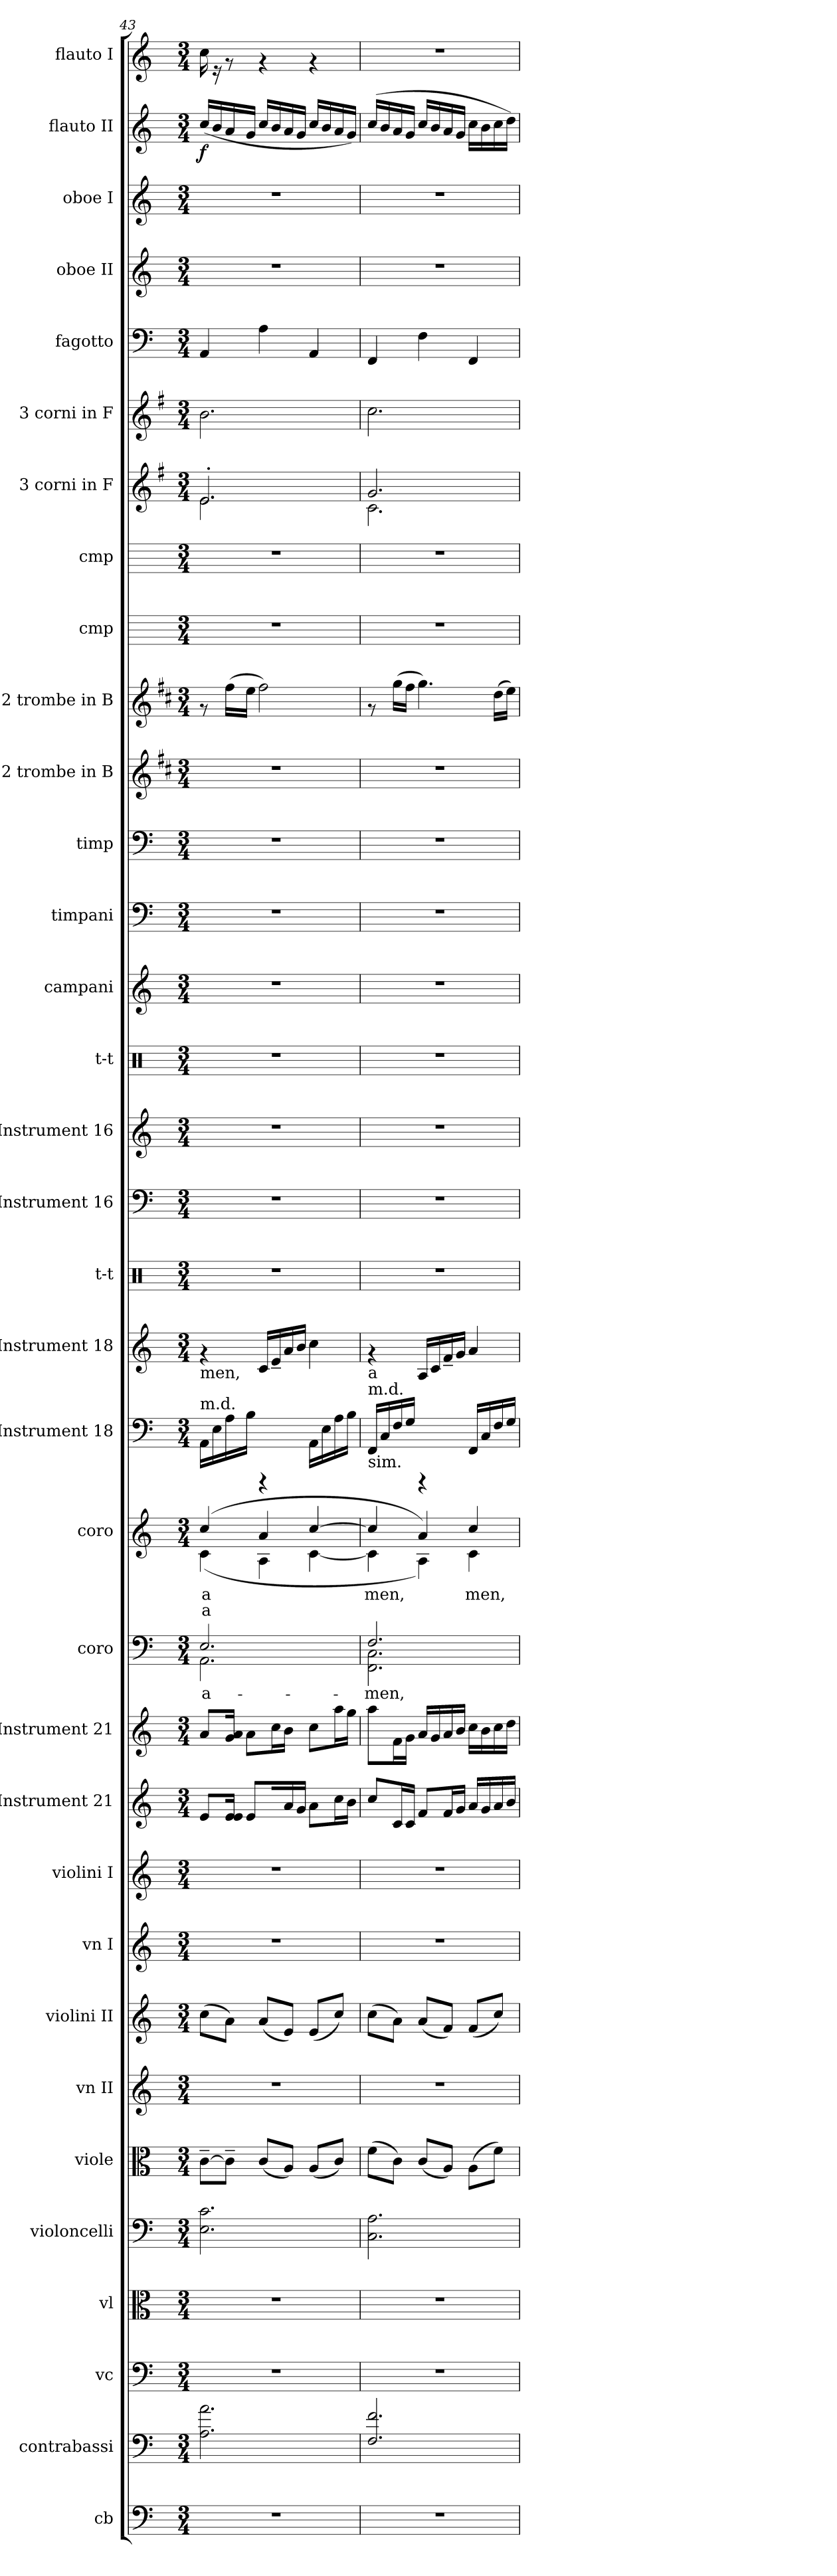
**kern	**kern	**kern	**kern	**kern	**kern	**kern	**kern	**kern	**kern	**kern	**kern	**kern	**text	**kern	**text	**text	**kern	**kern	**kern	**kern	**kern	**kern	**kern	**kern	**kern	**kern	**kern	**kern	**kern	**kern	**kern	**kern	**kern	**kern	**kern	**dynam	**kern
*part34	*part33	*part32	*part31	*part30	*part29	*part28	*part27	*part26	*part25	*part24	*part23	*part22	*part22	*part21	*part21	*part21	*part20	*part19	*part18	*part17	*part16	*part15	*part14	*part13	*part12	*part11	*part10	*part9	*part8	*part7	*part6	*part5	*part4	*part3	*part2	*part2	*part1
*staff34	*staff33	*staff32	*staff31	*staff30	*staff29	*staff28	*staff27	*staff26	*staff25	*staff24	*staff23	*staff22	*staff22	*staff21	*staff21	*staff21	*staff20	*staff19	*staff18	*staff17	*staff16	*staff15	*staff14	*staff13	*staff12	*staff11	*staff10	*staff9	*staff8	*staff7	*staff6	*staff5	*staff4	*staff3	*staff2	*staff2	*staff1
*I"cb	*I"contrabassi	*I"vc	*I"vl	*I"violoncelli	*I"viole	*I"vn II	*I"violini II	*I"vn I	*I"violini I	*I"Instrument 21	*I"Instrument 21	*I"coro	*	*I"coro	*	*	*I"Instrument 18	*I"Instrument 18	*I"t-t	*I"Instrument 16	*I"Instrument 16	*I"t-t	*I"campani	*I"timpani	*I"timp	*I"2 trombe  in B	*I"2 trombe  in B	*I"cmp	*I"cmp	*I"3 corni  in F	*I"3 corni  in F	*I"fagotto	*I"oboe II	*I"oboe I	*I"flauto II	*	*I"flauto I
*I'cb	*I'cb	*I'vc	*I'vl	*I'vc	*I'vl	*I'vn II	*I'vn II	*I'vn I	*I'vn I	*	*	*	*	*	*	*	*	*	*	*	*	*I't-t	*I'cmp	*I'timp	*I'timp	*	*	*	*	*	*	*I'fag	*I'ob II	*I'ob I	*I'fl II	*	*I'fl I
*clefF4	*clefF4	*clefF4	*clefC3	*clefF4	*clefC3	*clefG2	*clefG2	*clefG2	*clefG2	*clefG2	*clefG2	*clefF4	*	*clefG2	*	*	*clefF4	*clefG2	*clefX	*clefF4	*clefG2	*clefX	*clefG2	*clefF4	*clefF4	*clefG2	*clefG2	*	*	*clefG2	*clefG2	*clefF4	*clefG2	*clefG2	*clefG2	*	*clefG2
*	*ITrd7c12	*	*	*	*	*	*	*	*	*	*	*	*	*	*	*	*	*	*	*	*	*	*	*	*	*ITrd1c2	*ITrd1c2	*ITrd-3c-5	*ITrd1c2	*ITrd-3c-5	*ITrd-3c-5	*	*	*	*	*	*
*k[]	*k[]	*k[]	*k[]	*k[]	*k[]	*k[]	*k[]	*k[]	*k[]	*k[]	*k[]	*k[]	*	*k[]	*	*	*k[]	*k[]	*	*k[]	*k[]	*	*k[]	*k[]	*k[]	*k[]	*k[]	*k[b-]	*k[b-e-]	*k[]	*k[]	*k[]	*k[]	*k[]	*k[]	*	*k[]
*C:	*C:	*C:	*C:	*C:	*C:	*C:	*C:	*C:	*C:	*C:	*C:	*C:	*	*C:	*	*	*C:	*C:	*	*C:	*C:	*	*C:	*C:	*C:	*C:	*C:	*F:	*B-:	*C:	*C:	*C:	*C:	*C:	*C:	*	*C:
*M3/4	*M3/4	*M3/4	*M3/4	*M3/4	*M3/4	*M3/4	*M3/4	*M3/4	*M3/4	*M3/4	*M3/4	*M3/4	*	*M3/4	*	*	*M3/4	*M3/4	*M3/4	*M3/4	*M3/4	*M3/4	*M3/4	*M3/4	*M3/4	*M3/4	*M3/4	*M3/4	*M3/4	*M3/4	*M3/4	*M3/4	*M3/4	*M3/4	*M3/4	*	*M3/4
=43	=43	=43	=43	=43	=43	=43	=43	=43	=43	=43	=43	=43	=43	=43	=43	=43	=43	=43	=43	=43	=43	=43	=43	=43	=43	=43	=43	=43	=43	=43	=43	=43	=43	=43	=43	=43	=43
*	*	*	*	*	*	*	*	*	*	*	*	*^	*	*	*	*	*	*	*	*	*	*	*	*	*	*	*	*	*	*	*	*	*	*	*	*	*
!	!	!	!	!	!	!	!	!	!	!	!	!	!	!	!	!	!	!	!LO:TX:b:t=men,	!	!	!	!	!	!	!	!	!	!	!	!	!	!	!	!	!	!	!
!	!	!	!	!	!	!	!	!	!	!	!	!	!	!	!	!	!	!LO:TX:a:t=m.d.	!	!	!	!	!	!	!	!	!	!	!	!	!	!	!	!	!	!	!	!
!	!	!	!	!	!	!	!	!	!	!	!	!	!	!	!LO:TX:a:t=P	!	!	!	!	!	!	!	!	!	!	!	!	!	!	!	!	!	!	!	!	!	!	!
!	!	!	!	!	!	!	!	!	!	!	!	!	!	!LO:LY:b:cj	!	!LO:LY:b:cj	!LO:LY:b:cj	!	!	!	!	!	!	!	!	!	!	!	!	!	!	!	!	!	!	!	!LO:DY:b	!
*	*	*	*	*	*	*	*	*	*	*	*	*	*	*	*^	*	*	*	*	*	*	*	*	*	*	*	*	*	*	*	*^	*	*	*	*	*	*	*
2.r	2.A\ 2.AA\	2.r	2.r	2.c\ 2.E\	[>8c~>\L	2.r	(>8cc\L	2.r	2.r	8e/L	8a/L	2.E/	2.AA\	a-	(>4cc/	(<4c\	a-	-a-	16AA\L	4rf	2.r	2.r	2.r	2.r	2.r	2.r	2.r	2.r	8rf	2.r	2.r	2.a'</	2.a\	2.ee\	4AA/	2.r	2.r	(<16cc/L	f	16cc\
.	.	.	.	.	.	.	.	.	.	.	.	.	.	.	.	.	.	.	16E\	.	.	.	.	.	.	.	.	.	.	.	.	.	.	.	.	.	.	16b/	.	16re
.	.	.	.	.	8c~>\J]	.	8a\J)	.	.	16e/ 16e/J	16a/ 16g/J	.	.	.	.	.	.	.	16A\	.	.	.	.	.	.	.	.	.	(>16ee\L	.	.	.	.	.	.	.	.	16a/	.	8rf
.	.	.	.	.	.	.	.	.	.	8e/L	8a\L	.	.	.	.	.	.	.	16B\J	.	.	.	.	.	.	.	.	.	16dd\J	.	.	.	.	.	.	.	.	16g/J	.	.
!	!	!	!	!	!	!	!	!	!	!	!	!	!	!	!	!	!LO:LY:b:cj	!LO:LY:b:cj	!	!	!	!	!	!	!	!	!	!	!	!	!	!	!	!	!	!	!	!	!	!
.	.	.	.	.	(<8c/L	.	(<8a/L	.	.	.	.	.	.	.	4a/	4A\	--	--	4rCCC	16c/L	.	.	.	.	.	.	.	.	2ee\)	.	.	.	.	.	4A\	.	.	16cc/L	.	4rf
.	.	.	.	.	.	.	.	.	.	16ryy	16cc\	.	.	.	.	.	.	.	.	16e~>/	.	.	.	.	.	.	.	.	.	.	.	.	.	.	.	.	.	16b/	.	.
.	.	.	.	.	8A/J)	.	8e/J)	.	.	16a/	16b\J	.	.	.	.	.	.	.	.	16a/	.	.	.	.	.	.	.	.	.	.	.	.	.	.	.	.	.	16a/	.	.
.	.	.	.	.	.	.	.	.	.	16g/J	16ryy	.	.	.	.	.	.	.	.	16b/J	.	.	.	.	.	.	.	.	.	.	.	.	.	.	.	.	.	16g/J	.	.
!	!	!	!	!	!	!	!	!	!	!	!	!	!	!	!	!	!LO:LY:b:cj	!LO:LY:b:cj	!	!	!	!	!	!	!	!	!	!	!	!	!	!	!	!	!	!	!	!	!	!
.	.	.	.	.	(<8A/L	.	(<8e/L	.	.	8a\L	8cc\L	.	.	.	[>4cc/	[<4c\	--	--	16AA\L	4cc\	.	.	.	.	.	.	.	.	.	.	.	.	.	.	4AA/	.	.	16cc/L	.	4rf
.	.	.	.	.	.	.	.	.	.	.	.	.	.	.	.	.	.	.	16E\	.	.	.	.	.	.	.	.	.	.	.	.	.	.	.	.	.	.	16b/	.	.
.	.	.	.	.	8c/J)	.	8cc/J)	.	.	16cc\	16aa\	.	.	.	.	.	.	.	16A\	.	.	.	.	.	.	.	.	.	.	.	.	.	.	.	.	.	.	16a/	.	.
.	.	.	.	.	.	.	.	.	.	16b\J	16gg\J	.	.	.	.	.	.	.	16B\J	.	.	.	.	.	.	.	.	.	.	.	.	.	.	.	.	.	.	16g/J)	.	.
=44	=44	=44	=44	=44	=44	=44	=44	=44	=44	=44	=44	=44	=44	=44	=44	=44	=44	=44	=44	=44	=44	=44	=44	=44	=44	=44	=44	=44	=44	=44	=44	=44	=44	=44	=44	=44	=44	=44	=44	=44
!	!	!	!	!	!	!	!	!	!	!	!	!	!	!	!	!	!	!	!	!LO:TX:b:t=a	!	!	!	!	!	!	!	!	!	!	!	!	!	!	!	!	!	!	!	!
!	!	!	!	!	!	!	!	!	!	!	!	!	!	!	!	!	!	!	!LO:TX:a:t=m.d.	!	!	!	!	!	!	!	!	!	!	!	!	!	!	!	!	!	!	!	!	!
!	!	!	!	!	!	!	!	!	!	!	!	!	!	!	!	!	!	!	!LO:TX:b:t=sim.	!	!	!	!	!	!	!	!	!	!	!	!	!	!	!	!	!	!	!	!	!
!	!	!	!	!	!	!	!	!	!	!	!	!	!	!LO:LY:b:cj	!	!	!LO:LY:b:cj	!	!	!	!	!	!	!	!	!	!	!	!	!	!	!	!	!	!	!	!	!	!	!
2.r	2.F/ 2.FF/	2.r	2.r	2.A\ 2.C\	(>8f\L	2.r	(>8cc\L	2.r	2.r	8cc/L	8aa\L	2.F/	2.C\ 2.FF\	-men,	4cc/]	4c\]	-men,	.	16FF/L	4rf	2.r	2.r	2.r	2.r	2.r	2.r	2.r	2.r	8rf	2.r	2.r	2.cc/	2.f\	2.ff\	4FF/	2.r	2.r	(>16cc/L	.	2.r
.	.	.	.	.	.	.	.	.	.	.	.	.	.	.	.	.	.	.	16C/	.	.	.	.	.	.	.	.	.	.	.	.	.	.	.	.	.	.	16b/	.	.
.	.	.	.	.	8c\J)	.	8a\J)	.	.	16c/	16f\	.	.	.	.	.	.	.	16F/	.	.	.	.	.	.	.	.	.	(>16ff\L	.	.	.	.	.	.	.	.	16a/	.	.
.	.	.	.	.	.	.	.	.	.	16c/J	16g\J	.	.	.	.	.	.	.	16G/J	.	.	.	.	.	.	.	.	.	16ee\J	.	.	.	.	.	.	.	.	16g/J	.	.
!	!	!	!	!	!	!	!	!	!	!	!	!	!	!	!	!	!LO:LY:b:cj	!	!	!	!	!	!	!	!	!	!	!	!	!	!	!	!	!	!	!	!	!	!	!
.	.	.	.	.	(<8c/L	.	(<8a/L	.	.	8f/L	16a/L	.	.	.	4a/)	4A\)	.	.	4rCCC	16A/L	.	.	.	.	.	.	.	.	4.ff\)	.	.	.	.	.	4F\	.	.	16cc/L	.	.
.	.	.	.	.	.	.	.	.	.	.	16g/	.	.	.	.	.	.	.	.	16c/	.	.	.	.	.	.	.	.	.	.	.	.	.	.	.	.	.	16b/	.	.
.	.	.	.	.	8A/J)	.	8f/J)	.	.	16f/	16a/	.	.	.	.	.	.	.	.	16f~>/	.	.	.	.	.	.	.	.	.	.	.	.	.	.	.	.	.	16a/	.	.
.	.	.	.	.	.	.	.	.	.	16g/J	16b/J	.	.	.	.	.	.	.	.	16g/J	.	.	.	.	.	.	.	.	.	.	.	.	.	.	.	.	.	16g/J	.	.
!	!	!	!	!	!	!	!	!	!	!	!	!	!	!	!	!	!LO:LY:b:cj	!	!	!	!	!	!	!	!	!	!	!	!	!	!	!	!	!	!	!	!	!	!	!
.	.	.	.	.	(>8A\L	.	(<8f/L	.	.	16a/L	16cc\L	.	.	.	4cc/	4c\	men,	.	16FF/L	4a/	.	.	.	.	.	.	.	.	.	.	.	.	.	.	4FF/	.	.	16cc\L	.	.
.	.	.	.	.	.	.	.	.	.	16g/	16b\	.	.	.	.	.	.	.	16C/	.	.	.	.	.	.	.	.	.	.	.	.	.	.	.	.	.	.	16b\	.	.
.	.	.	.	.	8f\J)	.	8cc/J)	.	.	16a/	16cc\	.	.	.	.	.	.	.	16F/	.	.	.	.	.	.	.	.	.	(>16cc\L	.	.	.	.	.	.	.	.	16cc\	.	.
.	.	.	.	.	.	.	.	.	.	16b/J	16dd\J	.	.	.	.	.	.	.	16G/J	.	.	.	.	.	.	.	.	.	16dd\J)	.	.	.	.	.	.	.	.	16dd\J)	.	.
*	*	*	*	*	*	*	*	*	*	*	*	*v	*v	*	*	*	*	*	*	*	*	*	*	*	*	*	*	*	*	*	*	*v	*v	*	*	*	*	*	*	*
*	*	*	*	*	*	*	*	*	*	*	*	*	*	*v	*v	*	*	*	*	*	*	*	*	*	*	*	*	*	*	*	*	*	*	*	*	*	*	*
=	=	=	=	=	=	=	=	=	=	=	=	=	=	=	=	=	=	=	=	=	=	=	=	=	=	=	=	=	=	=	=	=	=	=	=	=	=
*-	*-	*-	*-	*-	*-	*-	*-	*-	*-	*-	*-	*-	*-	*-	*-	*-	*-	*-	*-	*-	*-	*-	*-	*-	*-	*-	*-	*-	*-	*-	*-	*-	*-	*-	*-	*-	*-
